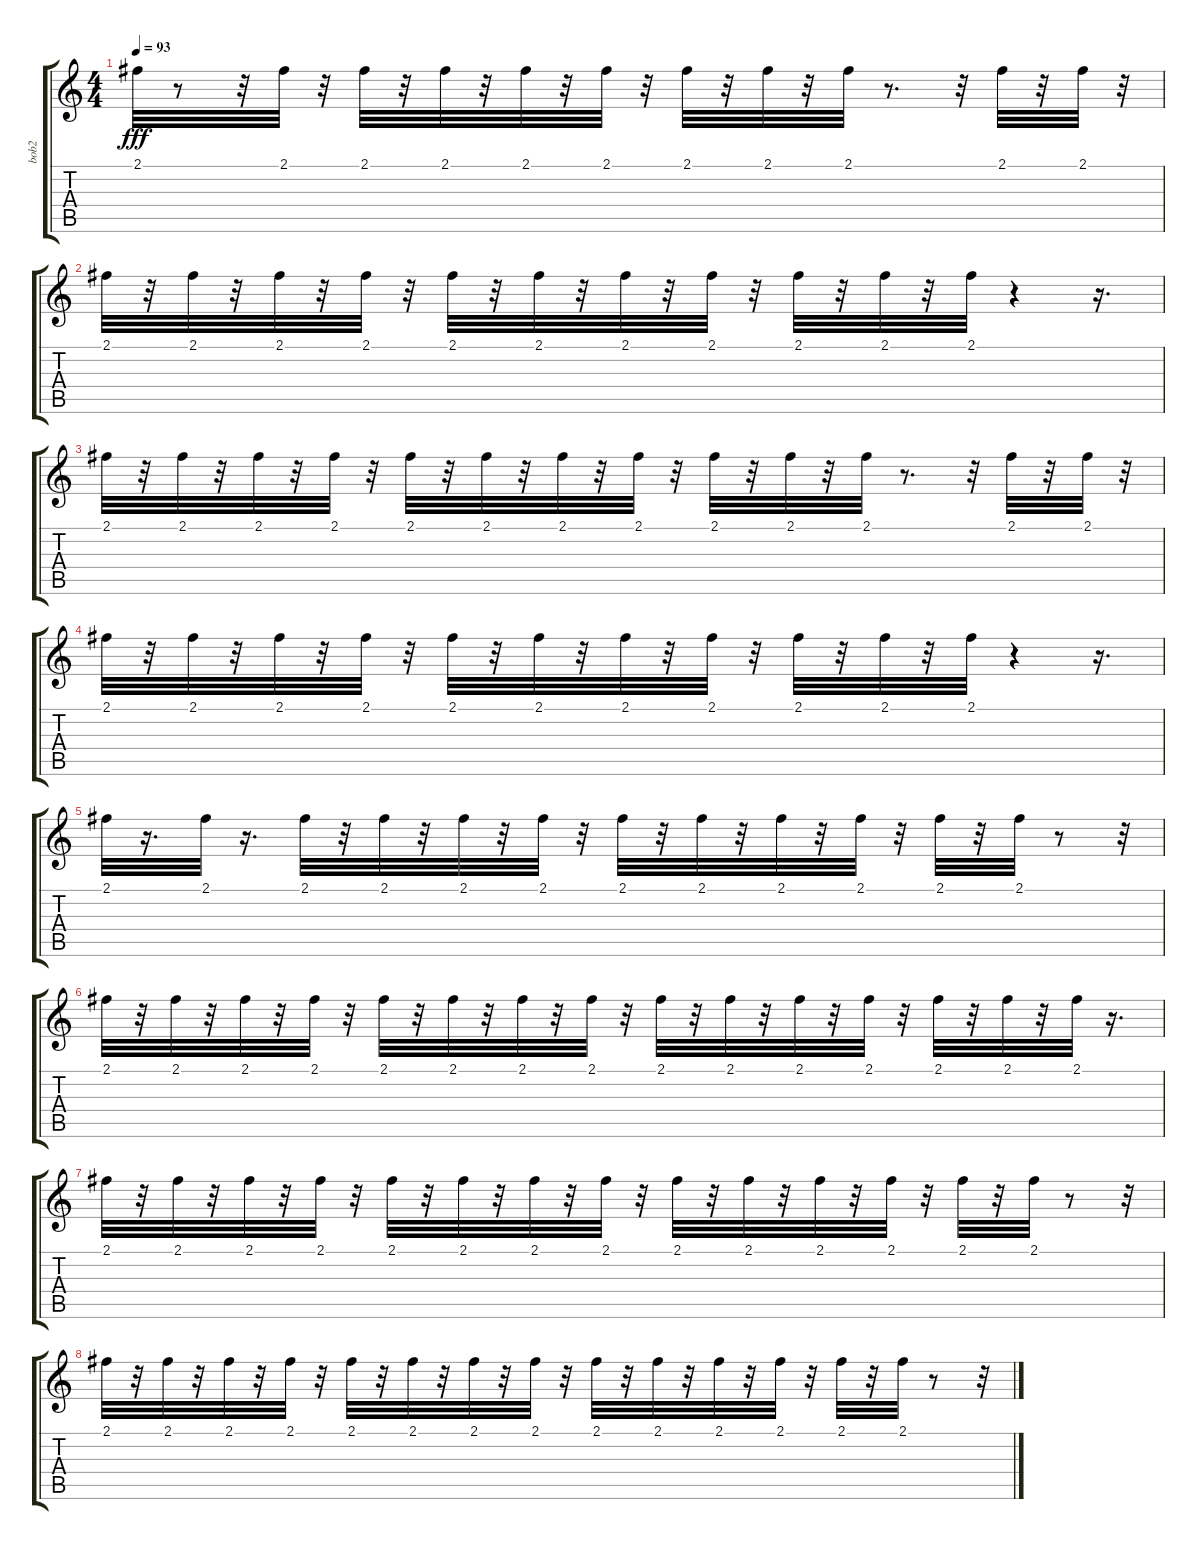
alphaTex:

\track ("bob2" "bob2") {instrument overdrivenguitar}
\staff {score tabs}
\tuning (E4 B3 G3 D3 A2 E2) {hide}
\ts (4 4)
\tempo 93
\clef g2
\ks c
2.1.32{dy fff} r.8 r.32 2.1.32 r.32 2.1.32 r.32 2.1.32 r.32 2.1.32 r.32 2.1.32 r.32 2.1.32 r.32 2.1.32 r.32 2.1.32 r.8{d} r.32 2.1.32 r.32 2.1.32 r.32 |
2.1.32 r.32 2.1.32 r.32 2.1.32 r.32 2.1.32 r.32 2.1.32 r.32 2.1.32 r.32 2.1.32 r.32 2.1.32 r.32 2.1.32 r.32 2.1.32 r.32 2.1.32 r.4 r.16{d} |
2.1.32 r.32 2.1.32 r.32 2.1.32 r.32 2.1.32 r.32 2.1.32 r.32 2.1.32 r.32 2.1.32 r.32 2.1.32 r.32 2.1.32 r.32 2.1.32 r.32 2.1.32 r.8{d} r.32 2.1.32 r.32 2.1.32 r.32 |
2.1.32 r.32 2.1.32 r.32 2.1.32 r.32 2.1.32 r.32 2.1.32 r.32 2.1.32 r.32 2.1.32 r.32 2.1.32 r.32 2.1.32 r.32 2.1.32 r.32 2.1.32 r.4 r.16{d} |
2.1.32 r.16{d} 2.1.32 r.16{d} 2.1.32 r.32 2.1.32 r.32 2.1.32 r.32 2.1.32 r.32 2.1.32 r.32 2.1.32 r.32 2.1.32 r.32 2.1.32 r.32 2.1.32 r.32 2.1.32 r.8 r.32 |
2.1.32 r.32 2.1.32 r.32 2.1.32 r.32 2.1.32 r.32 2.1.32 r.32 2.1.32 r.32 2.1.32 r.32 2.1.32 r.32 2.1.32 r.32 2.1.32 r.32 2.1.32 r.32 2.1.32 r.32 2.1.32 r.32 2.1.32 r.32 2.1.32 r.16{d} |
2.1.32 r.32 2.1.32 r.32 2.1.32 r.32 2.1.32 r.32 2.1.32 r.32 2.1.32 r.32 2.1.32 r.32 2.1.32 r.32 2.1.32 r.32 2.1.32 r.32 2.1.32 r.32 2.1.32 r.32 2.1.32 r.32 2.1.32 r.8 r.32 |
2.1.32 r.32 2.1.32 r.32 2.1.32 r.32 2.1.32 r.32 2.1.32 r.32 2.1.32 r.32 2.1.32 r.32 2.1.32 r.32 2.1.32 r.32 2.1.32 r.32 2.1.32 r.32 2.1.32 r.32 2.1.32 r.32 2.1.32 r.8 r.32
